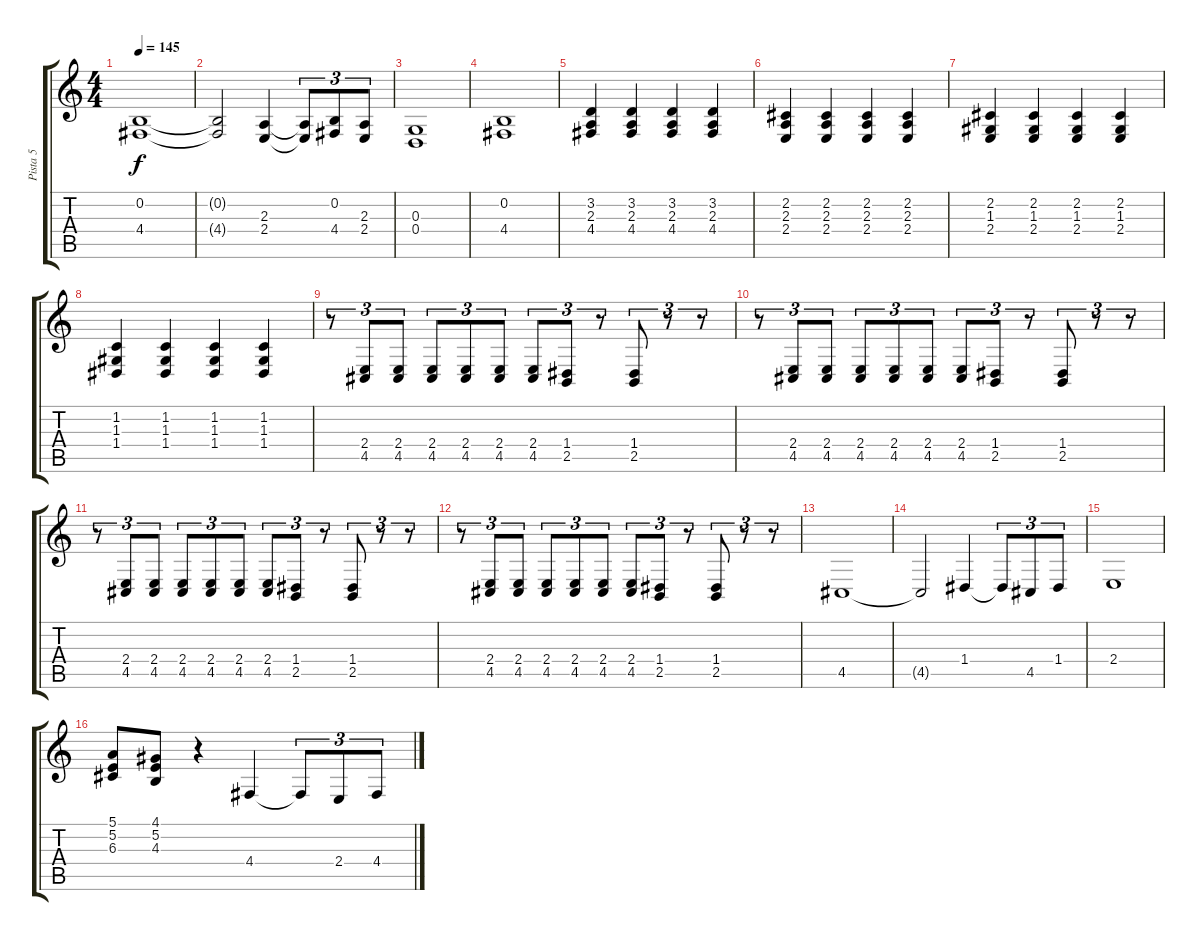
\track ("Pista 5" "Pista 5") {instrument reedorgan}
\staff {score tabs}
\tuning (E4 B3 G3 D3 A2 E2) {hide}
\ts (4 4)
\tempo 145
\clef g2
\ks c
(0.2 4.4).1{dy f} |
(0.2{t} 4.4{t}).2 (2.3 2.4).4 (2.3{t} 2.4{t}).8{tu (3 2)} (0.2 4.4).8{tu (3 2)} (2.3 2.4).8{tu (3 2)} |
(0.3 0.4).1 |
(0.2 4.4).1 |
(3.2 2.3 4.4).4 (3.2 2.3 4.4).4 (3.2 2.3 4.4).4 (3.2 2.3 4.4).4 |
(2.2 2.3 2.4).4 (2.2 2.3 2.4).4 (2.2 2.3 2.4).4 (2.2 2.3 2.4).4 |
(2.2 1.3 2.4).4 (2.2 1.3 2.4).4 (2.2 1.3 2.4).4 (2.2 1.3 2.4).4 |
(1.2 1.3 1.4).4 (1.2 1.3 1.4).4 (1.2 1.3 1.4).4 (1.2 1.3 1.4).4 |
r.8{tu (3 2)} (2.4 4.5).8{tu (3 2)} (2.4 4.5).8{tu (3 2)} (2.4 4.5).8{tu (3 2)} (2.4 4.5).8{tu (3 2)} (2.4 4.5).8{tu (3 2)} (2.4 4.5).8{tu (3 2)} (1.4 2.5).8{tu (3 2)} r.8{tu (3 2)} (1.4 2.5).8{tu (3 2)} r.8{tu (3 2)} r.8{tu (3 2)} |
r.8{tu (3 2)} (2.4 4.5).8{tu (3 2)} (2.4 4.5).8{tu (3 2)} (2.4 4.5).8{tu (3 2)} (2.4 4.5).8{tu (3 2)} (2.4 4.5).8{tu (3 2)} (2.4 4.5).8{tu (3 2)} (1.4 2.5).8{tu (3 2)} r.8{tu (3 2)} (1.4 2.5).8{tu (3 2)} r.8{tu (3 2)} r.8{tu (3 2)} |
r.8{tu (3 2)} (2.4 4.5).8{tu (3 2)} (2.4 4.5).8{tu (3 2)} (2.4 4.5).8{tu (3 2)} (2.4 4.5).8{tu (3 2)} (2.4 4.5).8{tu (3 2)} (2.4 4.5).8{tu (3 2)} (1.4 2.5).8{tu (3 2)} r.8{tu (3 2)} (1.4 2.5).8{tu (3 2)} r.8{tu (3 2)} r.8{tu (3 2)} |
r.8{tu (3 2)} (2.4 4.5).8{tu (3 2)} (2.4 4.5).8{tu (3 2)} (2.4 4.5).8{tu (3 2)} (2.4 4.5).8{tu (3 2)} (2.4 4.5).8{tu (3 2)} (2.4 4.5).8{tu (3 2)} (1.4 2.5).8{tu (3 2)} r.8{tu (3 2)} (1.4 2.5).8{tu (3 2)} r.8{tu (3 2)} r.8{tu (3 2)} |
4.5.1 |
4.5{t}.2 1.4.4 1.4{t}.8{tu (3 2)} 4.5.8{tu (3 2)} 1.4.8{tu (3 2)} |
2.4.1 |
(5.1 5.2 6.3).8 (4.1 5.2 4.3).8 r.4 4.4.4 4.4{t}.8{tu (3 2)} 2.4.8{tu (3 2)} 4.4.8{tu (3 2)}
